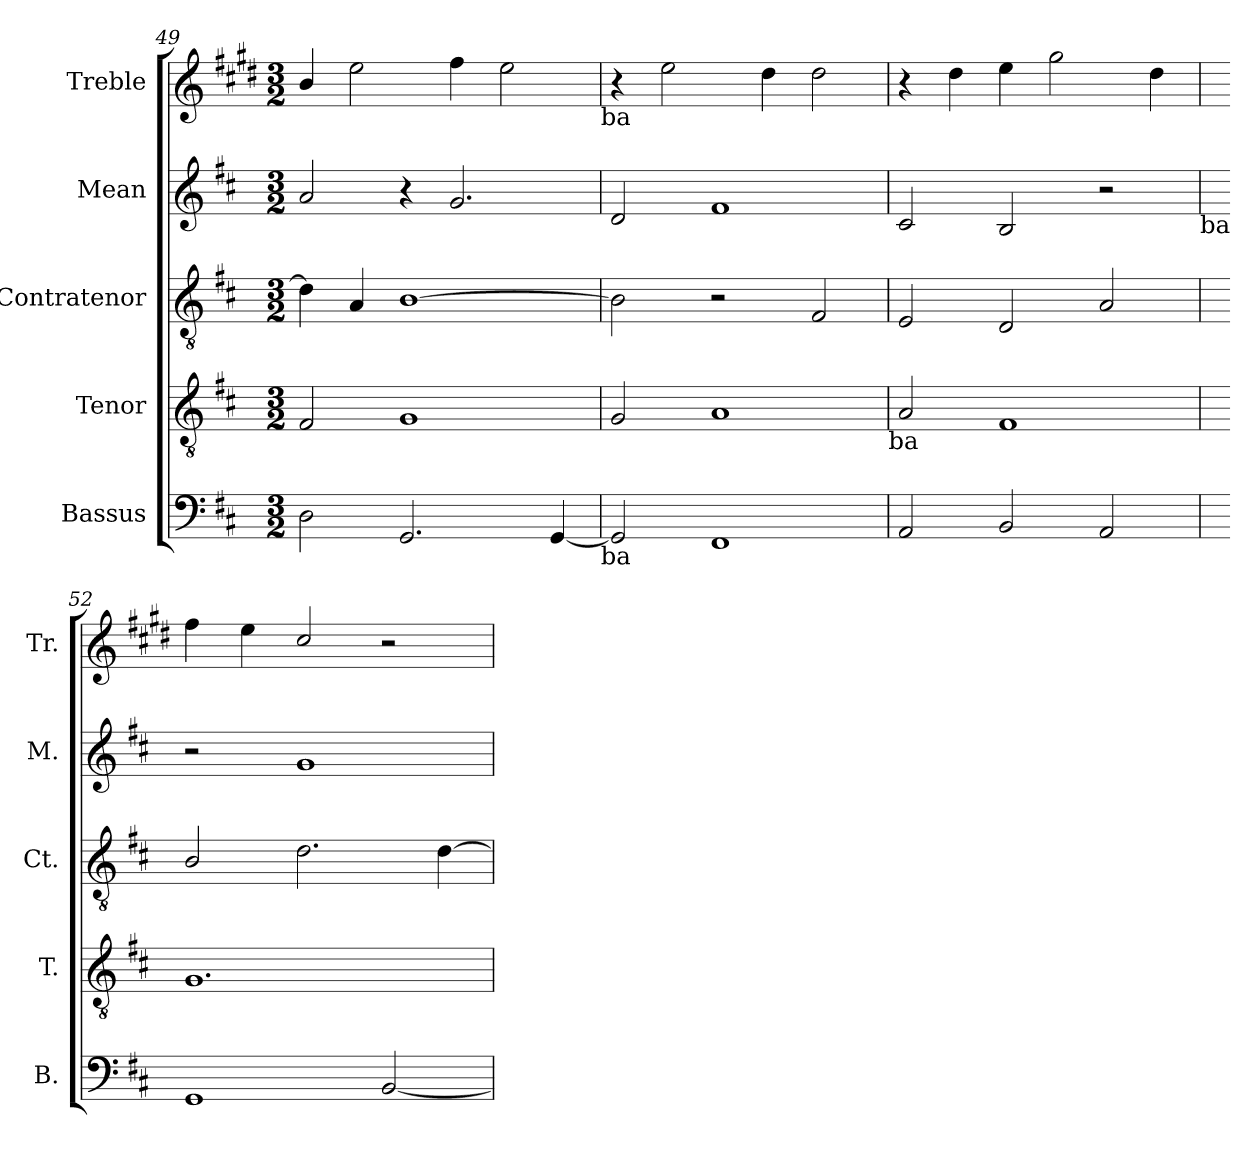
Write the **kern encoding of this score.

**kern	**kern	**kern	**kern	**kern
*part5	*part4	*part3	*part2	*part1
*staff5	*staff4	*staff3	*staff2	*staff1
*I"Bassus	*I"Tenor	*I"Contratenor	*I"Mean	*I"Treble
*I'B.	*I'T.	*I'Ct.	*I'M.	*I'Tr.
*clefF4	*clefGv2	*clefGv2	*clefG2	*clefG2
*ITrd7c12	*	*	*	*ITrd1c2
*k[f#c#]	*k[f#c#]	*k[f#c#]	*k[f#c#]	*k[f#c#]
*D:	*D:	*D:	*D:	*D:
*M3/2	*M3/2	*M3/2	*M3/2	*M3/2
=49	=49	=49	=49	=49
2DD\	2F#/	4d\]	2a/	4a/
.	.	4A/	.	2dd\
2.GGG/	1G	[>1B	4r	.
.	.	.	2.g/	4ee\
.	.	.	.	2dd\
[<4GGG/	.	.	.	.
!	!	!	!	!LO:TX:b:t=ba
!LO:TX:b:t=ba	!	!	!	!
=50	=50	=50	=50	=50
2GGG/]	2G/	2B\]	2d/	4r
.	.	.	.	2dd\
1FFF#	1A	2r	1f#	.
.	.	.	.	4cc#\
.	.	2F#/	.	2cc#\
!	!LO:TX:b:t=ba	!	!	!
=51	=51	=51	=51	=51
2AAA/	2A/	2E/	2c#/	4r
.	.	.	.	4cc#\
2BBB/	1F#	2D/	2B/	4dd\
.	.	.	.	2ff#\
2AAA/	.	2A/	2r	.
.	.	.	.	4cc#\
!	!	!	!LO:TX:b:t=ba	!
=52	=52	=52	=52	=52
1GGG	1.G	2B/	2r	4ee\
.	.	.	.	4dd\
.	.	2.d\	1g	2b/
[>2BBB/	.	.	.	2r
.	.	[>4d\	.	.
=	=	=	=	=
*-	*-	*-	*-	*-
